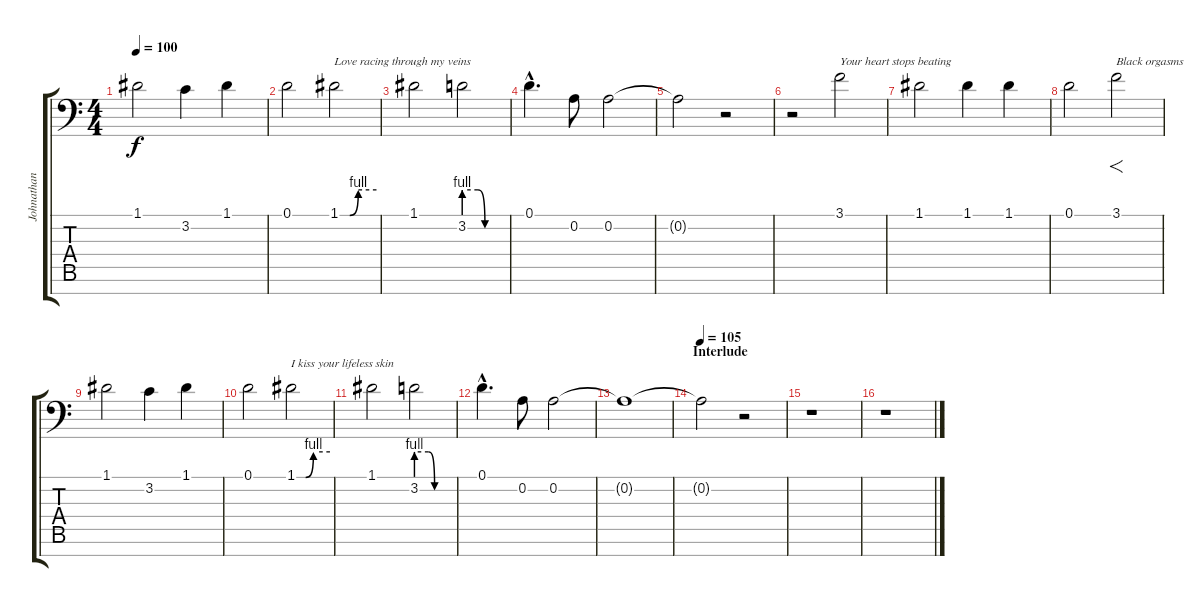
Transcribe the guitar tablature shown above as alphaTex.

\track ("Johnathan Davis - Vocals / Bagpipe" "Johnathan ") {instrument stringensemble1}
\staff {score tabs}
\tuning (D4 A3 F3 C3 G2 D2 A1) {hide}
\ts (4 4)
\tempo 100
\clef f4
\ks c
1.1.2{dy f} 3.2.4 1.1.4 |
0.1.2 1.1{be (custom 0 0 16 0 30 4 60 4)}.2{txt "Love racing through my veins"} |
1.1.2 3.2{be (custom 0 4 20 4 30 0 40 0 60 0)}.2 |
0.1{hac}.4{d} 0.2.8 0.2.2 |
0.2{t}.2 r.2 |
r.2{volume 16 balance 8 instrument stringensemble1} 3.1.2{txt "Your heart stops beating "} |
1.1.2 1.1.4 1.1.4 |
0.1.2 3.1.2{f txt "Black orgasms "} |
1.1.2 3.2.4 1.1.4 |
0.1.2 1.1{be (custom 0 0 16 0 30 4 60 4)}.2{txt "I kiss your lifeless skin "} |
1.1.2 3.2{be (custom 0 4 20 4 30 0 40 0 60 0)}.2 |
0.1{hac}.4{d} 0.2.8 0.2.2 |
0.2{t}.1 |
\section ("" "Interlude")
\tempo 105
0.2{t}.2{volume 0} r.2 |
r.1 |
r.1
